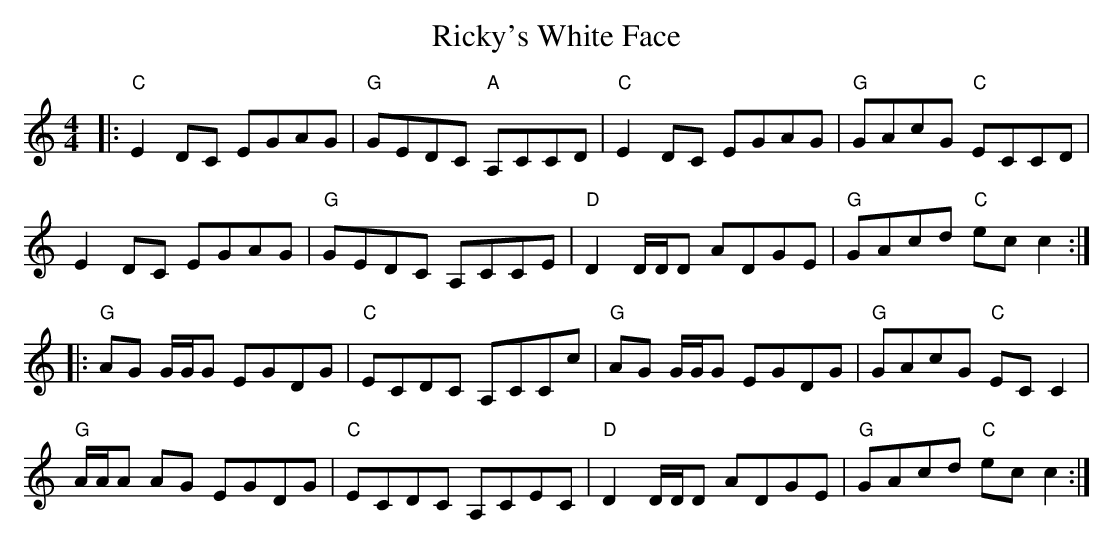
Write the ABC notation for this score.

X:1
T: Ricky's White Face
M: 4/4
L: 1/8
K: Cmaj
|:"C"E2 DC EGAG|"G"GEDC "A"A,CCD|"C"E2 DC EGAG|"G"GAcG "C"ECCD|
E2 DC EGAG|"G"GEDC A,CCE|"D"D2 D/D/D ADGE|"G"GAcd "C"ec c2:|
|:"G"AG G/G/G EGDG|"C"ECDC A,CCc|"G"AG G/G/G EGDG|"G"GAcG "C"EC C2|
"G"A/A/A AG EGDG|"C"ECDC A,CEC|"D"D2 D/D/D ADGE|"G"GAcd "C"ec c2:|
